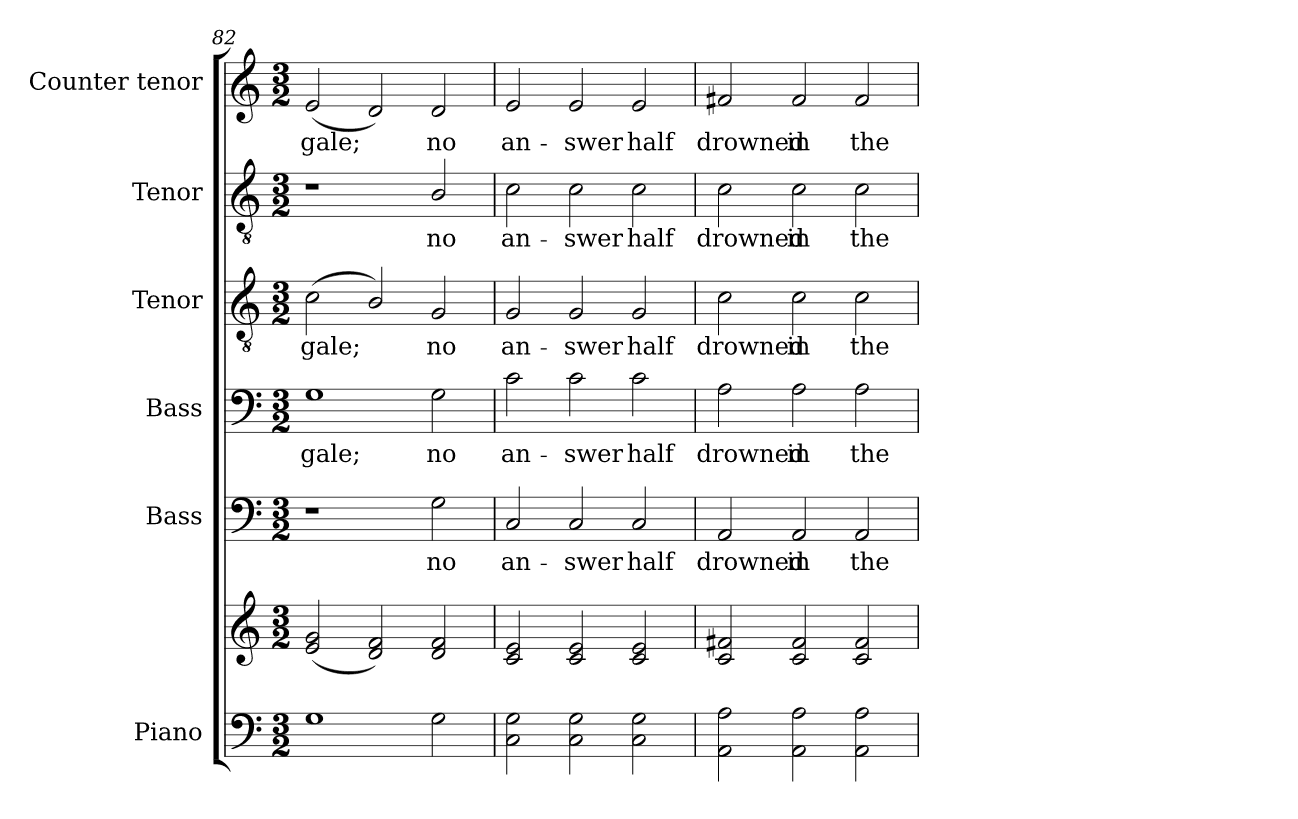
**kern	**kern	**kern	**text	**kern	**text	**kern	**text	**kern	**text	**kern	**text
*part6	*part6	*part5	*part5	*part4	*part4	*part3	*part3	*part2	*part2	*part1	*part1
*staff7	*staff6	*staff5	*staff5	*staff4	*staff4	*staff3	*staff3	*staff2	*staff2	*staff1	*staff1
*I"Piano	*	*I"Bass	*	*I"Bass	*	*I"Tenor	*	*I"Tenor	*	*I"Counter tenor	*
*I'Pno.	*	*I'B.	*	*I'B.	*	*I'T.	*	*I'T.	*	*	*
*clefF4	*clefG2	*clefF4	*	*clefF4	*	*clefGv2	*	*clefGv2	*	*clefG2	*
*	*	*	*	*	*	*ITrd7c12	*	*ITrd7c12	*	*	*
*k[]	*k[]	*k[]	*	*k[]	*	*k[]	*	*k[]	*	*k[]	*
*C:	*C:	*C:	*	*C:	*	*C:	*	*C:	*	*C:	*
*M3/2	*M3/2	*M3/2	*	*M3/2	*	*M3/2	*	*M3/2	*	*M3/2	*
=82	=82	=82	=82	=82	=82	=82	=82	=82	=82	=82	=82
!	!	!	!	!	!LO:LY:b:color=#000000	!	!	!	!	!	!
!	!	!	!	!	!	!	!LO:LY:b:color=#000000	!	!	!	!
!	!	!	!	!	!	!	!	!	!	!	!LO:LY:b:color=#000000
1Gi	(2ei/ 2gi	1r	.	1Gi	gale;	(2Ci\	gale;	1r	.	(2ei/	gale;
.	2di/ 2fi)	.	.	.	.	2BBi/)	.	.	.	2di/)	.
!	!	!	!LO:LY:b:color=#000000	!	!	!	!	!	!	!	!
!	!	!	!	!	!LO:LY:b:color=#000000	!	!	!	!	!	!
!	!	!	!	!	!	!	!LO:LY:b:color=#000000	!	!	!	!
!	!	!	!	!	!	!	!	!	!LO:LY:b:color=#000000	!	!
!	!	!	!	!	!	!	!	!	!	!	!LO:LY:b:color=#000000
2Gi\	2di/ 2fi	2Gi\	no	2Gi\	no	2GGi/	no	2BBi/	no	2di/	no
!!LO:PB:g=z
=83	=83	=83	=83	=83	=83	=83	=83	=83	=83	=83	=83
!	!	!	!LO:LY:b:color=#000000	!	!	!	!	!	!	!	!
!	!	!	!	!	!LO:LY:b:color=#000000	!	!	!	!	!	!
!	!	!	!	!	!	!	!LO:LY:b:color=#000000	!	!	!	!
!	!	!	!	!	!	!	!	!	!LO:LY:b:color=#000000	!	!
!	!	!	!	!	!	!	!	!	!	!	!LO:LY:b:color=#000000
2Ci\ 2Gi	2ci/ 2ei	2Ci/	an-	2ci\	an-	2GGi/	an-	2Ci\	an-	2ei/	an-
!	!	!	!LO:LY:b:color=#000000	!	!	!	!	!	!	!	!
!	!	!	!	!	!LO:LY:b:color=#000000	!	!	!	!	!	!
!	!	!	!	!	!	!	!LO:LY:b:color=#000000	!	!	!	!
!	!	!	!	!	!	!	!	!	!LO:LY:b:color=#000000	!	!
!	!	!	!	!	!	!	!	!	!	!	!LO:LY:b:color=#000000
2Ci\ 2Gi	2ci/ 2ei	2Ci/	-swer	2ci\	-swer	2GGi/	-swer	2Ci\	-swer	2ei/	-swer
!	!	!	!LO:LY:b:color=#000000	!	!	!	!	!	!	!	!
!	!	!	!	!	!LO:LY:b:color=#000000	!	!	!	!	!	!
!	!	!	!	!	!	!	!LO:LY:b:color=#000000	!	!	!	!
!	!	!	!	!	!	!	!	!	!LO:LY:b:color=#000000	!	!
!	!	!	!	!	!	!	!	!	!	!	!LO:LY:b:color=#000000
2Ci\ 2Gi	2ci/ 2ei	2Ci/	half	2ci\	half	2GGi/	half	2Ci\	half	2ei/	half
=84	=84	=84	=84	=84	=84	=84	=84	=84	=84	=84	=84
!	!	!	!LO:LY:b:color=#000000	!	!	!	!	!	!	!	!
!	!	!	!	!	!LO:LY:b:color=#000000	!	!	!	!	!	!
!	!	!	!	!	!	!	!LO:LY:b:color=#000000	!	!	!	!
!	!	!	!	!	!	!	!	!	!LO:LY:b:color=#000000	!	!
!	!	!	!	!	!	!	!	!	!	!	!LO:LY:b:color=#000000
2AAi\ 2Ai	2ci/ 2f#Xi	2AAi/	drowned	2Ai\	drowned	2Ci\	drowned	2Ci\	drowned	2f#Xi/	drowned
!	!	!	!LO:LY:b:color=#000000	!	!	!	!	!	!	!	!
!	!	!	!	!	!LO:LY:b:color=#000000	!	!	!	!	!	!
!	!	!	!	!	!	!	!LO:LY:b:color=#000000	!	!	!	!
!	!	!	!	!	!	!	!	!	!LO:LY:b:color=#000000	!	!
!	!	!	!	!	!	!	!	!	!	!	!LO:LY:b:color=#000000
2AAi\ 2Ai	2ci/ 2f#i	2AAi/	in	2Ai\	in	2Ci\	in	2Ci\	in	2f#i/	in
!	!	!	!LO:LY:b:color=#000000	!	!	!	!	!	!	!	!
!	!	!	!	!	!LO:LY:b:color=#000000	!	!	!	!	!	!
!	!	!	!	!	!	!	!LO:LY:b:color=#000000	!	!	!	!
!	!	!	!	!	!	!	!	!	!LO:LY:b:color=#000000	!	!
!	!	!	!	!	!	!	!	!	!	!	!LO:LY:b:color=#000000
2AAi\ 2Ai	2ci/ 2f#i	2AAi/	the	2Ai\	the	2Ci\	the	2Ci\	the	2f#i/	the
=	=	=	=	=	=	=	=	=	=	=	=
*-	*-	*-	*-	*-	*-	*-	*-	*-	*-	*-	*-
